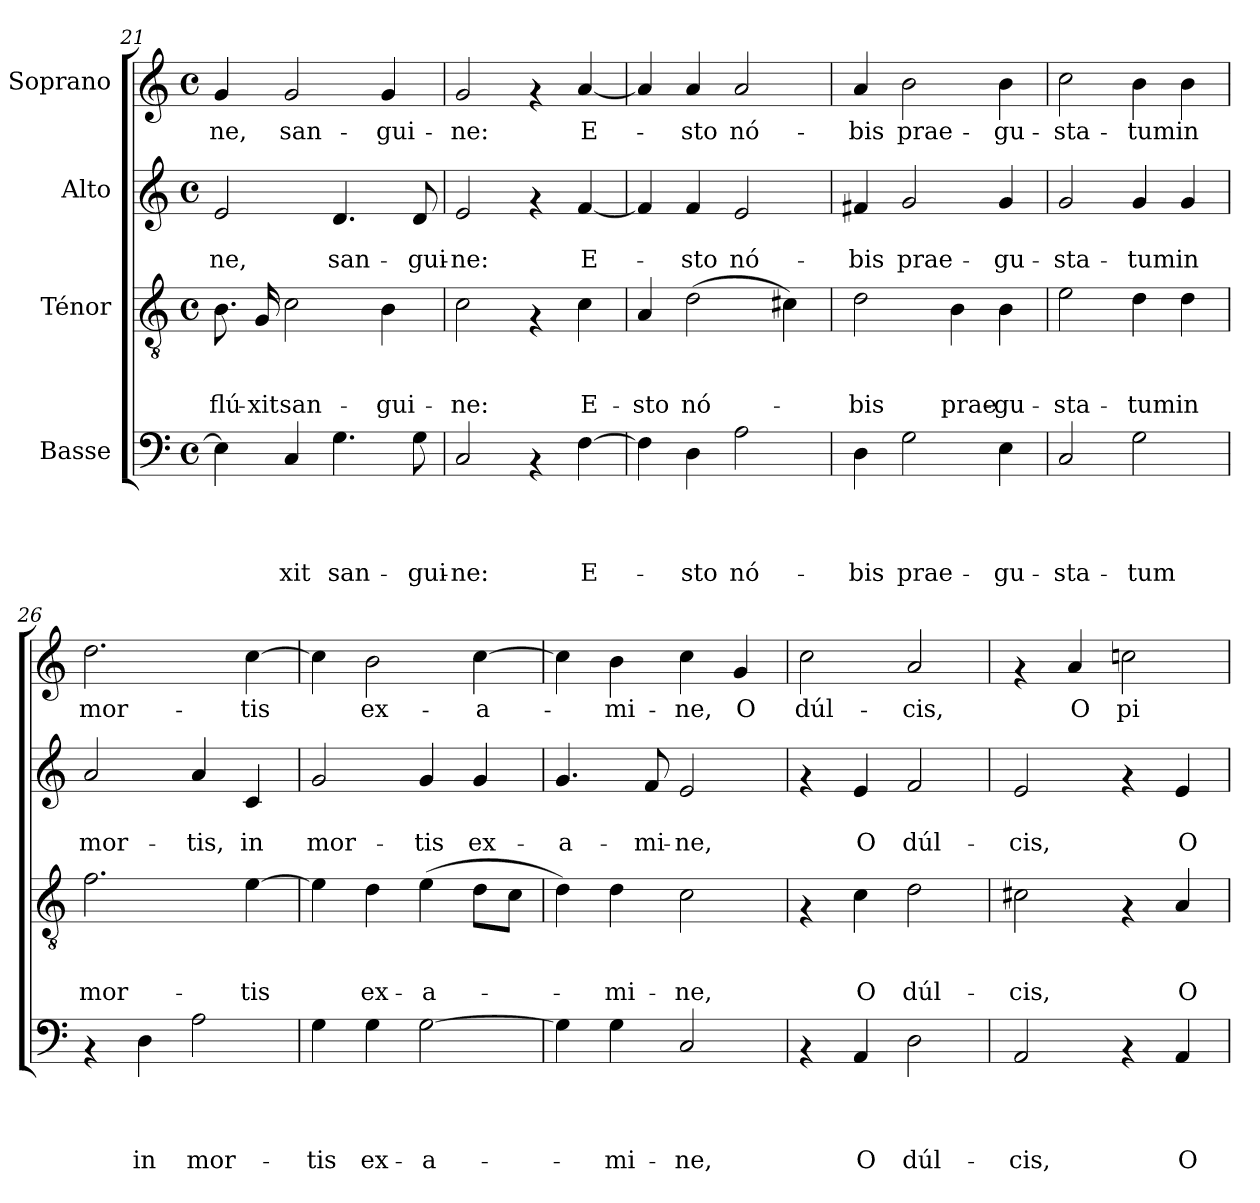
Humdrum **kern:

**kern	**text	**text	**text	**text	**kern	**text	**text	**text	**kern	**text	**text	**kern	**text
*part4	*part4	*part4	*part4	*part4	*part3	*part3	*part3	*part3	*part2	*part2	*part2	*part1	*part1
*staff4	*staff4	*staff4	*staff4	*staff4	*staff3	*staff3	*staff3	*staff3	*staff2	*staff2	*staff2	*staff1	*staff1
*I"Basse	*	*	*	*	*I"Ténor	*	*	*	*I"Alto	*	*	*I"Soprano	*
*clefF4	*	*	*	*	*clefGv2	*	*	*	*clefG2	*	*	*clefG2	*
*k[]	*	*	*	*	*k[]	*	*	*	*k[]	*	*	*k[]	*
*C:	*	*	*	*	*C:	*	*	*	*C:	*	*	*C:	*
*M4/4	*	*	*	*	*M4/4	*	*	*	*M4/4	*	*	*M4/4	*
*met(c)	*	*	*	*	*met(c)	*	*	*	*met(c)	*	*	*met(c)	*
=21	=21	=21	=21	=21	=21	=21	=21	=21	=21	=21	=21	=21	=21
!	!	!	!	!	!	!	!	!LO:LY:b	!	!	!LO:LY:b	!	!LO:LY:b
4E\]	.	.	.	.	8.B\	.	.	flú-	2e/	.	-ne,	4g/	-ne,
!	!	!	!	!	!	!	!	!LO:LY:b	!	!	!	!	!
.	.	.	.	.	16G/	.	.	-xit	.	.	.	.	.
!	!	!	!	!LO:LY:b	!	!	!	!LO:LY:b	!	!	!	!	!LO:LY:b
4C/	.	.	.	-xit	2c\	.	.	san-	.	.	.	2g/	san-
!	!	!	!	!LO:LY:b	!	!	!	!	!	!	!LO:LY:b	!	!
4.G\	.	.	.	san-	.	.	.	.	4.d/	.	san-	.	.
!	!	!	!	!	!	!	!	!LO:LY:b	!	!	!	!	!LO:LY:b
.	.	.	.	.	4B\	.	.	-gui-	.	.	.	4g/	-gui-
!	!	!	!	!LO:LY:b	!	!	!	!	!	!	!LO:LY:b	!	!
8G\	.	.	.	-gui-	.	.	.	.	8d/	.	-gui-	.	.
=22	=22	=22	=22	=22	=22	=22	=22	=22	=22	=22	=22	=22	=22
!	!	!	!	!LO:LY:b	!	!	!	!LO:LY:b	!	!	!LO:LY:b	!	!LO:LY:b
2C/	.	.	.	-ne:	2c\	.	.	-ne:	2e/	.	-ne:	2g/	-ne:
4rAA	.	.	.	.	4rF	.	.	.	4rf	.	.	4rf	.
!	!	!	!	!LO:LY:b	!	!	!	!LO:LY:b	!	!	!LO:LY:b	!	!LO:LY:b
[>4F\	.	.	.	E-	4c\	.	.	E-	[<4f/	.	E-	[<4a/	E-
=23	=23	=23	=23	=23	=23	=23	=23	=23	=23	=23	=23	=23	=23
!	!	!	!	!	!	!	!	!LO:LY:b	!	!	!	!	!
4F\]	.	.	.	.	4A/	.	.	-sto	4f/]	.	.	4a/]	.
!	!	!	!	!LO:LY:b	!	!	!	!LO:LY:b	!	!	!LO:LY:b	!	!LO:LY:b
4D\	.	.	.	-sto	(>2d\	.	.	nó-	4f/	.	-sto	4a/	-sto
!	!	!	!	!LO:LY:b	!	!	!	!	!	!	!LO:LY:b	!	!LO:LY:b
2A\	.	.	.	nó-	.	.	.	.	2e/	.	nó-	2a/	nó-
.	.	.	.	.	4c#X\)	.	.	.	.	.	.	.	.
=24	=24	=24	=24	=24	=24	=24	=24	=24	=24	=24	=24	=24	=24
!	!	!	!	!LO:LY:b	!	!	!	!LO:LY:b	!	!	!LO:LY:b	!	!LO:LY:b
4D\	.	.	.	-bis	2d\	.	.	-bis	4f#X/	.	-bis	4a/	-bis
!	!	!	!	!LO:LY:b	!	!	!	!	!	!	!LO:LY:b	!	!LO:LY:b
2G\	.	.	.	prae-	.	.	.	.	2g/	.	prae-	2b\	prae-
!	!	!	!	!	!	!	!	!LO:LY:b	!	!	!	!	!
.	.	.	.	.	4B\	.	.	prae-	.	.	.	.	.
!	!	!	!	!LO:LY:b	!	!	!	!LO:LY:b	!	!	!LO:LY:b	!	!LO:LY:b
4E\	.	.	.	-gu-	4B\	.	.	-gu-	4g/	.	-gu-	4b\	-gu-
=25	=25	=25	=25	=25	=25	=25	=25	=25	=25	=25	=25	=25	=25
!	!	!	!	!LO:LY:b	!	!	!	!LO:LY:b	!	!	!LO:LY:b	!	!LO:LY:b
2C/	.	.	.	-sta-	2e\	.	.	-sta-	2g/	.	-sta-	2cc\	-sta-
!	!	!	!	!LO:LY:b	!	!	!	!LO:LY:b	!	!	!LO:LY:b	!	!LO:LY:b
2G\	.	.	.	-tum	4d\	.	.	-tum	4g/	.	-tum	4b\	-tum
!	!	!	!	!	!	!	!	!LO:LY:b	!	!	!LO:LY:b	!	!LO:LY:b
.	.	.	.	.	4d\	.	.	in	4g/	.	in	4b\	in
=26	=26	=26	=26	=26	=26	=26	=26	=26	=26	=26	=26	=26	=26
!	!	!	!	!	!	!	!	!LO:LY:b	!	!	!LO:LY:b	!	!LO:LY:b
4rAA	.	.	.	.	2.f\	.	.	mor-	2a/	.	mor-	2.dd\	mor-
!	!	!	!	!LO:LY:b	!	!	!	!	!	!	!	!	!
4D\	.	.	.	in	.	.	.	.	.	.	.	.	.
!	!	!	!	!LO:LY:b	!	!	!	!	!	!	!LO:LY:b	!	!
2A\	.	.	.	mor-	.	.	.	.	4a/	.	-tis,	.	.
!	!	!	!	!	!	!	!	!LO:LY:b	!	!	!LO:LY:b	!	!LO:LY:b
.	.	.	.	.	[<4e\	.	.	-tis	4c/	.	in	[<4cc\	-tis
!!LO:LB:g=z
=27	=27	=27	=27	=27	=27	=27	=27	=27	=27	=27	=27	=27	=27
!	!	!	!	!LO:LY:b	!	!	!	!	!	!	!LO:LY:b	!	!
4G\	.	.	.	-tis	4e\]	.	.	.	2g/	.	mor-	4cc\]	.
!	!	!	!	!LO:LY:b	!	!	!	!LO:LY:b	!	!	!	!	!LO:LY:b
4G\	.	.	.	ex-	4d\	.	.	ex-	.	.	.	2b\	ex-
!	!	!	!	!LO:LY:b	!	!	!	!LO:LY:b	!	!	!LO:LY:b	!	!
[>2G\	.	.	.	-a-	(>4e\	.	.	-a-	4g/	.	-tis	.	.
!	!	!	!	!	!	!	!	!	!	!	!LO:LY:b	!	!LO:LY:b
.	.	.	.	.	8d\L	.	.	.	4g/	.	ex-	[>4cc\	-a-
.	.	.	.	.	8c\J	.	.	.	.	.	.	.	.
=28	=28	=28	=28	=28	=28	=28	=28	=28	=28	=28	=28	=28	=28
!	!	!	!	!	!	!	!	!	!	!	!LO:LY:b	!	!
4G\]	.	.	.	.	4d\)	.	.	.	4.g/	.	-a-	4cc\]	.
!	!	!	!	!LO:LY:b	!	!	!	!LO:LY:b	!	!	!	!	!LO:LY:b
4G\	.	.	.	-mi-	4d\	.	.	-mi-	.	.	.	4b\	-mi-
!	!	!	!	!	!	!	!	!	!	!	!LO:LY:b	!	!
.	.	.	.	.	.	.	.	.	8f/	.	-mi-	.	.
!	!	!	!	!LO:LY:b	!	!	!	!LO:LY:b	!	!	!LO:LY:b	!	!LO:LY:b
2C/	.	.	.	-ne,	2c\	.	.	-ne,	2e/	.	-ne,	4cc\	-ne,
!	!	!	!	!	!	!	!	!	!	!	!	!	!LO:LY:b
.	.	.	.	.	.	.	.	.	.	.	.	4g/	O
=29	=29	=29	=29	=29	=29	=29	=29	=29	=29	=29	=29	=29	=29
!	!	!	!	!	!	!	!	!	!	!	!	!	!LO:LY:b
4rAA	.	.	.	.	4rF	.	.	.	4rf	.	.	2cc\	dúl-
!	!	!	!	!LO:LY:b	!	!	!	!LO:LY:b	!	!	!LO:LY:b	!	!
4AA/	.	.	.	O	4c\	.	.	O	4e/	.	O	.	.
!	!	!	!	!LO:LY:b	!	!	!	!LO:LY:b	!	!	!LO:LY:b	!	!LO:LY:b
2D\	.	.	.	dúl-	2d\	.	.	dúl-	2f/	.	dúl-	2a/	-cis,
=30	=30	=30	=30	=30	=30	=30	=30	=30	=30	=30	=30	=30	=30
!	!	!	!	!LO:LY:b	!	!	!	!LO:LY:b	!	!	!LO:LY:b	!	!
2AA/	.	.	.	-cis,	2c#X\	.	.	-cis,	2e/	.	-cis,	4rf	.
!	!	!	!	!	!	!	!	!	!	!	!	!	!LO:LY:b
.	.	.	.	.	.	.	.	.	.	.	.	4a/	O
!	!	!	!	!	!	!	!	!	!	!	!	!	!LO:LY:b
4rAA	.	.	.	.	4rF	.	.	.	4rf	.	.	2ccn\	pi-
!	!	!	!	!LO:LY:b	!	!	!	!LO:LY:b	!	!	!LO:LY:b	!	!
4AA/	.	.	.	O	4A/	.	.	O	4e/	.	O	.	.
=	=	=	=	=	=	=	=	=	=	=	=	=	=
*-	*-	*-	*-	*-	*-	*-	*-	*-	*-	*-	*-	*-	*-
